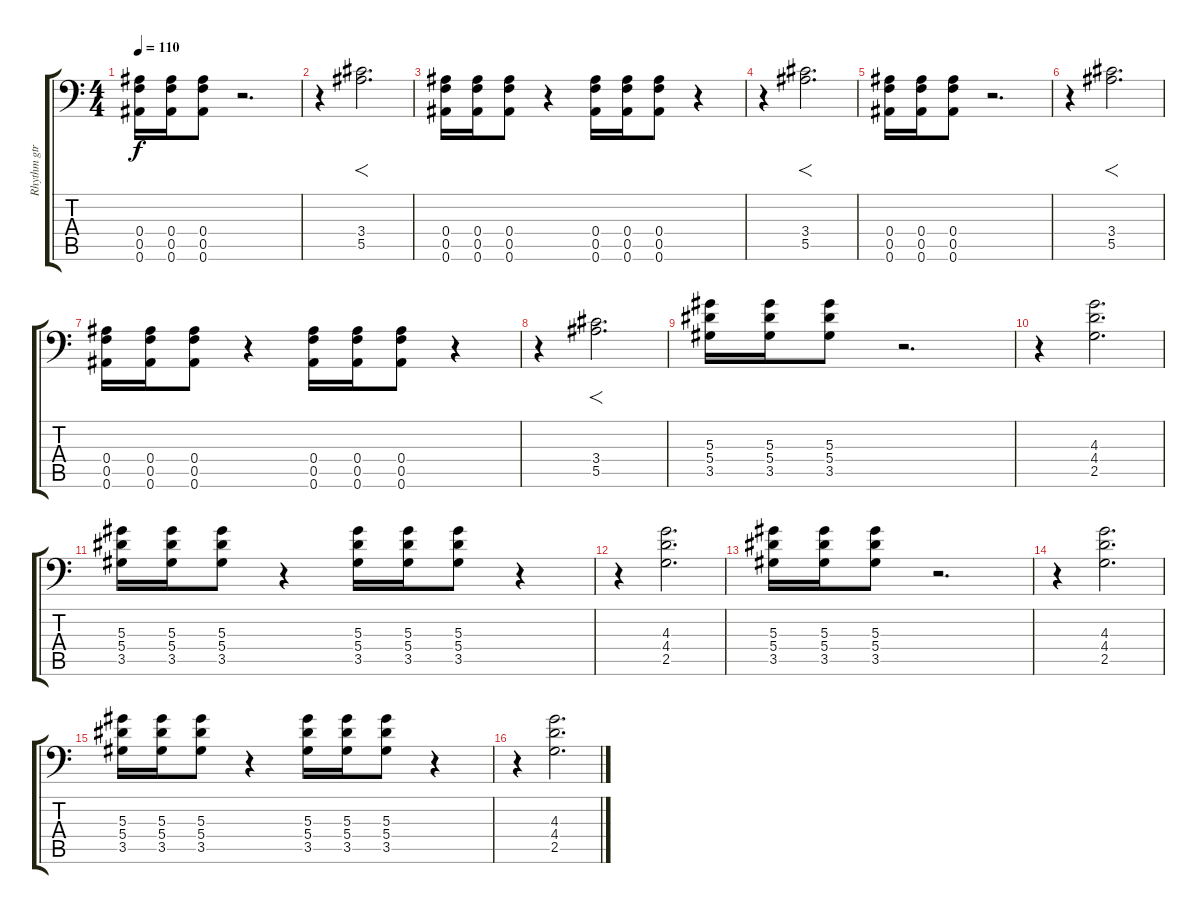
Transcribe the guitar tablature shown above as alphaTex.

\track ("Rhythm gtr" "Rhythm gtr") {instrument distortionguitar}
\staff {score tabs}
\tuning (C4 G3 Eb3 Bb2 F2 Bb1) {hide}
\ts (4 4)
\tempo 110
\clef f4
\ks c
(0.4 0.5 0.6).16{dy f} (0.4 0.5 0.6).16 (0.4 0.5 0.6).8 r.2{d} |
r.4 (3.4 5.5).2{f d} |
(0.4 0.5 0.6).16 (0.4 0.5 0.6).16 (0.4 0.5 0.6).8 r.4 (0.4 0.5 0.6).16 (0.4 0.5 0.6).16 (0.4 0.5 0.6).8 r.4 |
r.4 (3.4 5.5).2{f d} |
(0.4 0.5 0.6).16 (0.4 0.5 0.6).16 (0.4 0.5 0.6).8 r.2{d} |
r.4 (3.4 5.5).2{f d} |
(0.4 0.5 0.6).16 (0.4 0.5 0.6).16 (0.4 0.5 0.6).8 r.4 (0.4 0.5 0.6).16 (0.4 0.5 0.6).16 (0.4 0.5 0.6).8 r.4 |
r.4 (3.4 5.5).2{f d} |
(5.3 5.4 3.5).16 (5.3 5.4 3.5).16 (5.3 5.4 3.5).8 r.2{d} |
r.4 (4.3 4.4 2.5).2{d} |
(5.3 5.4 3.5).16 (5.3 5.4 3.5).16 (5.3 5.4 3.5).8 r.4 (5.3 5.4 3.5).16 (5.3 5.4 3.5).16 (5.3 5.4 3.5).8 r.4 |
r.4 (4.3 4.4 2.5).2{d} |
(5.3 5.4 3.5).16 (5.3 5.4 3.5).16 (5.3 5.4 3.5).8 r.2{d} |
r.4 (4.3 4.4 2.5).2{d} |
(5.3 5.4 3.5).16 (5.3 5.4 3.5).16 (5.3 5.4 3.5).8 r.4 (5.3 5.4 3.5).16 (5.3 5.4 3.5).16 (5.3 5.4 3.5).8 r.4 |
r.4 (4.3 4.4 2.5).2{d}
